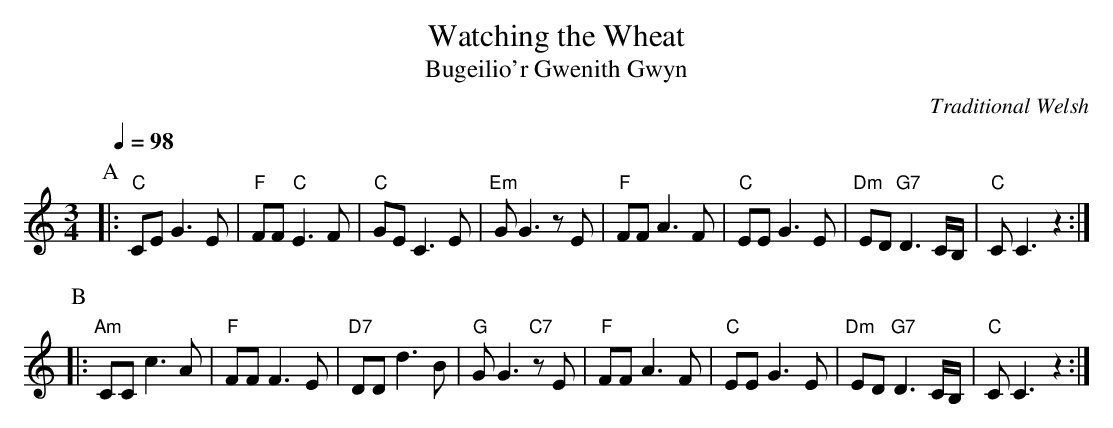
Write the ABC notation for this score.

X:1
T:Watching the Wheat
T:Bugeilio'r Gwenith Gwyn
C:Traditional Welsh
L:1/8
M:3/4
Q:1/4=98
K:C
P:A
|: "C"CEG3E | "F"FF "C"E3F | "C"GEC3E | "Em"GG3zE | "F"FFA3F | "C"EEG3E | "Dm"ED "G7"D3C/B,/ | "C"CC3z2 :|
P:B
|: "Am"CCc3A | "F"FFF3E | "D7"DDd3B | "G"GG3 "C7"zE | "F"FFA3F | "C"EEG3E | "Dm"ED "G7"D3C/B,/ | "C"CC3z2 :|
